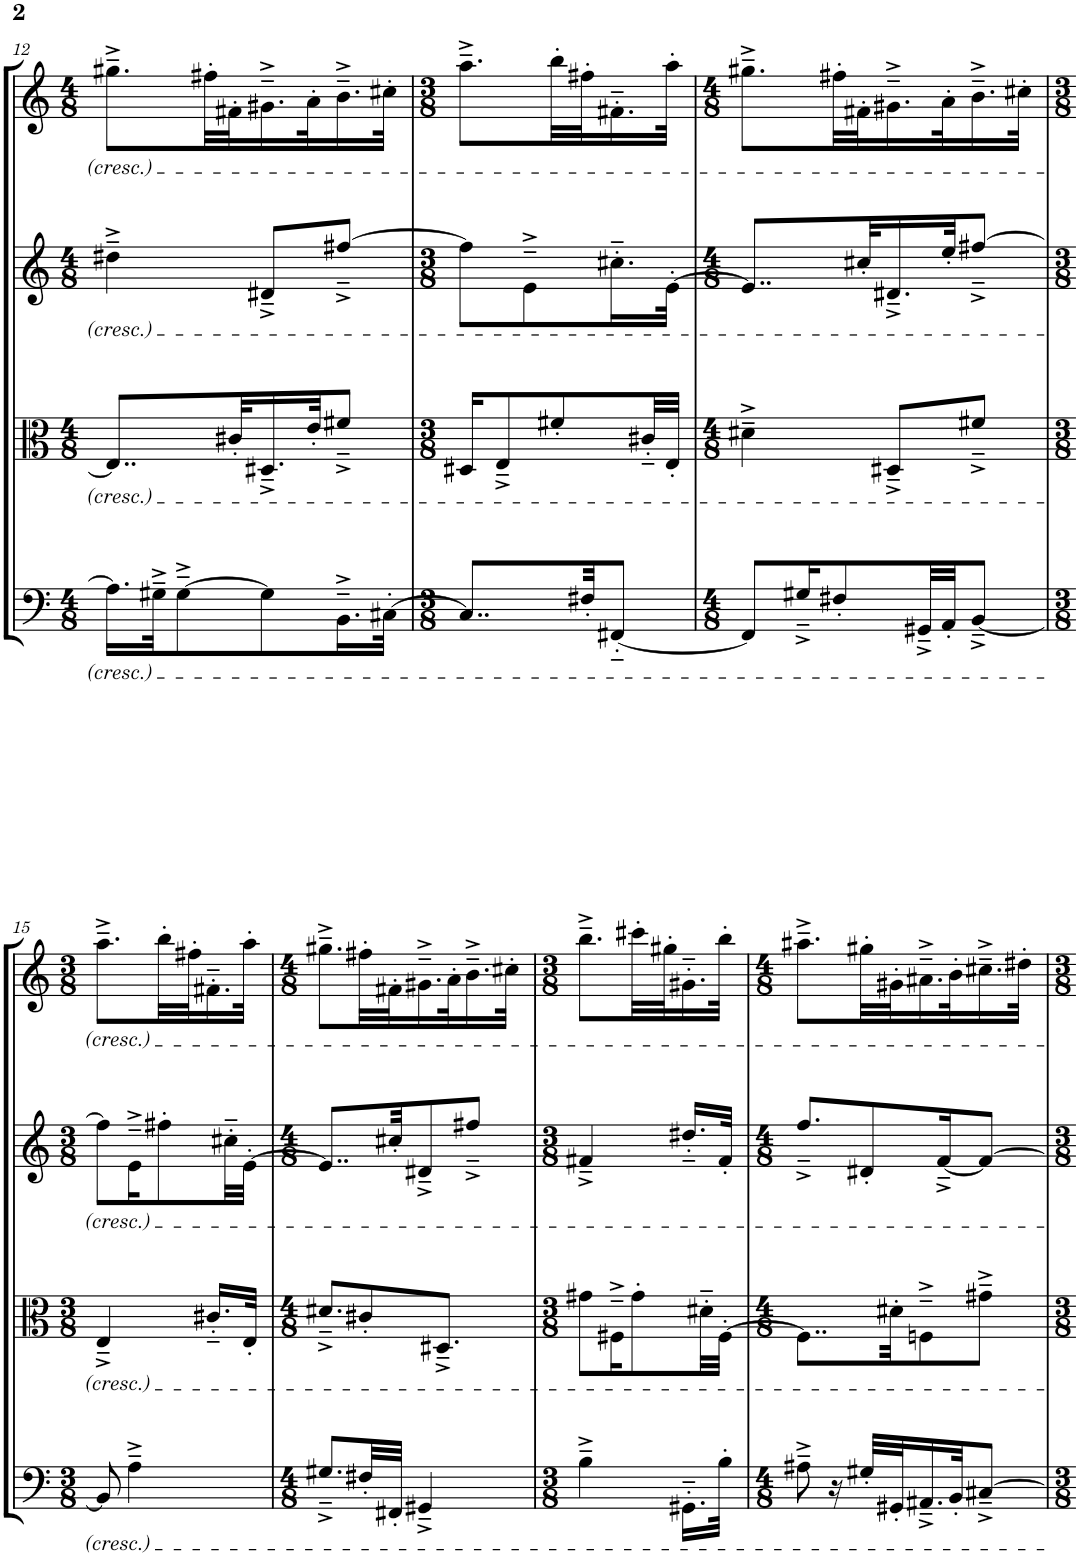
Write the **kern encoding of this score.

**kern	**kern	**kern	**kern
*part4	*part3	*part2	*part1
*staff4	*staff3	*staff2	*staff1
*I"Violoncello	*I"Viola	*I"Violin II	*I"Violin I
*I'Vc	*I'Vla	*I'Vln	*I'Vln
!!LO:PB:g=z
*clefF4	*clefC3	*clefG2	*clefG2
*k[]	*k[]	*k[]	*k[]
*M4/8	*M4/8	*M4/8	*M4/8
=12	=12	=12	=12
16.A\LL]	8..E/L]	4dd#X~^\	8.gg#X~^\L
32G#X~^\JK	.	.	.
[8G#~^\	.	.	.
.	.	.	32ff#X'\LL
.	32c#X'/KL	.	32f#X'\J
8G#\]	16.D#X~^/	8d#X~^/L	16.g#X~^\
.	32e'/JK	.	32a'\K
16.BB~^\L	8f#X~^/J	[8ff#X~^/J	16.b~^\
[32C#X'\JJk	.	.	32cc#X'\JJk
=13	=13	=13	=13
*M3/8	*M3/8	*M3/8	*M3/8
8..C#/L]	16D#X/KL	8ff#\L]	8.aa~^\L
.	8E~^/	.	.
.	.	8e~^\	.
.	8f#X'/	.	32bb'\LL
32F#X'/KK	.	.	32ff#X'\J
[8FF#X'~/J	.	16.cc#X'~\L	16.f#X'~\
.	32c#X'~/LL	.	.
.	32E'/JJJ	[32e'\JJk	32aa'\JJk
=14	=14	=14	=14
*M4/8	*M4/8	*M4/8	*M4/8
8FF#/L]	4d#X~^\	8..e/L]	8.gg#X~^\L
16G#X~^/K	.	.	.
8F#X'/	.	.	32ff#X'\LL
.	.	32cc#X'/KL	32f#X'\J
.	8D#X~^/L	16.d#X~^/	16.g#X~^\
32GG#X~^/LL	.	.	.
32AA'/JJ	.	32ee'/JK	32a'\K
[8BB~^/J	8f#X~^/J	[8ff#X~^/J	16.b~^\
.	.	.	32cc#X'\JJk
!!LO:LB:g=z
=15	=15	=15	=15
*M3/8	*M3/8	*M3/8	*M3/8
8BB/]	4E~^/	8ff#\L]	8.aa~^\L
4A~^\	.	16e~^\K	.
.	.	8ff#X'\	32bb'\LL
.	.	.	32ff#X'\J
.	16.c#X'~/LL	.	16.f#X'~\
.	.	32cc#X'~\LL	.
.	32E'/JJk	[32e'\JJJ	32aa'\JJk
=16	=16	=16	=16
*M4/8	*M4/8	*M4/8	*M4/8
8.G#X~^/L	8.d#X~^/L	8..e/L]	8.gg#X~^\L
32F#X'/LL	8c#X'/	.	32ff#X'\LL
32FF#X'/JJJ	.	32cc#X'/KK	32f#X'\J
4GG#X~^/	.	8d#X~^/	16.g#X~^\
.	8.D#X~^/J	.	.
.	.	.	32a'\K
.	.	8ff#X~^/J	16.b~^\
.	.	.	32cc#X'\JJk
=17	=17	=17	=17
*M3/8	*M3/8	*M3/8	*M3/8
4B~^\	8g#X\L	4f#X~^/	8.bb~^\L
.	16F#X~^\K	.	.
.	8g#'\	.	32ccc#X'\LL
.	.	.	32gg#X'\J
16.GG#X'~\LL	.	16.dd#X'~/LL	16.g#X'~\
.	32d#X'~\LL	.	.
32B'\JJk	[32F#'\JJJ	32f#'/JJk	32bb'\JJk
=18	=18	=18	=18
*M4/8	*M4/8	*M4/8	*M4/8
8A#X~^\	8..F#\L]	8.ff~^/L	8.aa#X~^\L
16r	.	.	.
32G#X'/LLL	.	8d#X'/	32gg#X'\LL
32GG#X'/J	32d#X'\KK	.	32g#X'\J
16.AA#X~^/	8Fn~^\	.	16.a#X~^\
.	.	[16f~^/K	.
32BB'/JK	.	.	32b'\K
[8C#X~^/J	8g#X~^\J	8f/J_	16.cc#X~^\
.	.	.	32dd#X'\JJk
=	=	=	=
*-	*-	*-	*-
